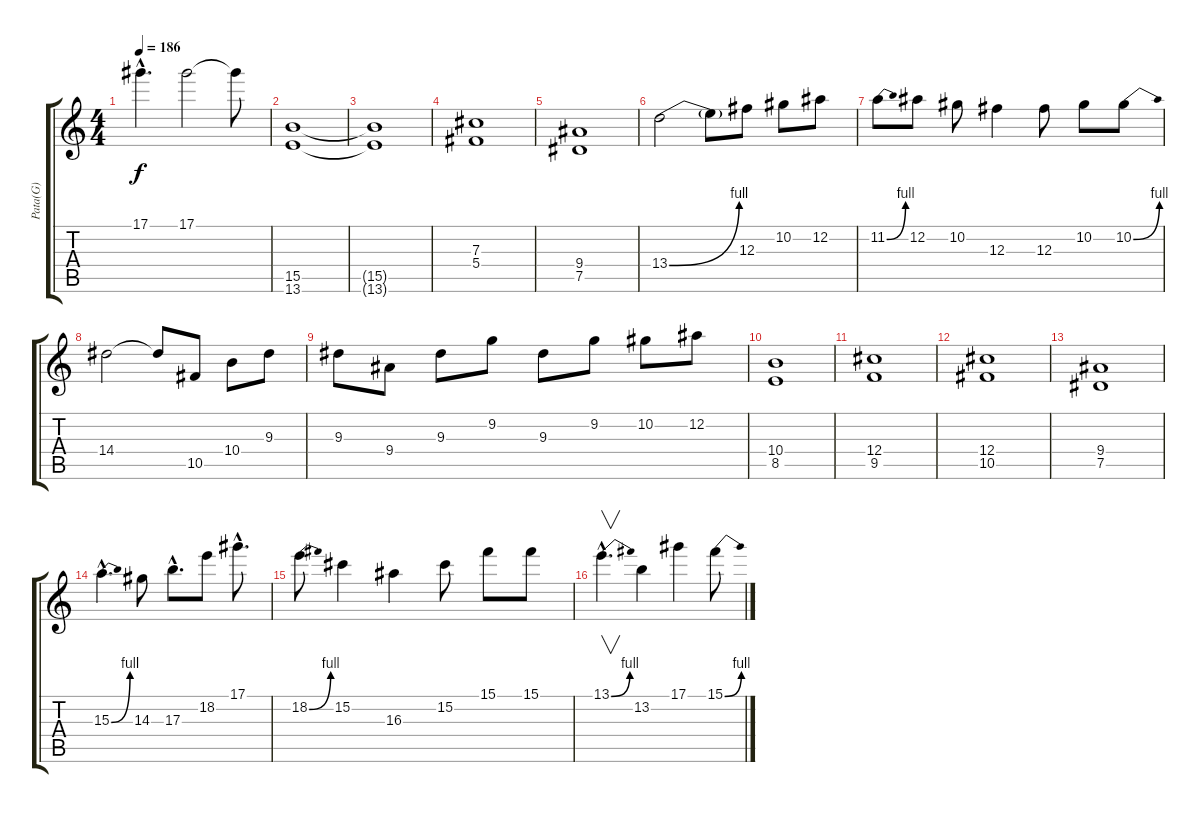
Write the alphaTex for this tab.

\track ("Pata(G)" "Pata(G)") {instrument overdrivenguitar}
\staff {score tabs}
\tuning (Eb4 Bb3 Gb3 Db3 Ab2 Eb2) {hide}
\ts (4 4)
\tempo 186
\clef g2
\ks c
17.1{hac}.4{d dy f} 17.1.2 17.1{t}.8 |
(15.5 13.6).1 |
(15.5{t} 13.6{t}).1 |
(7.3 5.4).1 |
(9.4 7.5).1 |
13.4{be (bend 0 0 60 4)}.2 13.4{t}.8 12.3.8 10.2.8 12.2.8 |
11.2{be (bend 0 0 60 4)}.8 12.2.8 10.2.8 12.3.4 12.3.8 10.2.8 10.2{be (bend 0 0 60 4)}.8 |
14.4.2 14.4{t}.8 10.5.8 10.4.8 9.3.8 |
9.3.8 9.4.8 9.3.8 9.2.8 9.3.8 9.2.8 10.2.8 12.2.8 |
(10.4 8.5).1 |
(12.4 9.5).1 |
(12.4 10.5).1 |
(9.4 7.5).1 |
15.3{be (bend 0 0 60 4) hac}.4{d} 14.3.8 17.3{hac}.8{d} 18.2.8 17.1{hac}.8{d} |
18.2{be (bend 0 0 60 4)}.8 15.2.4 16.3.4 15.2.8 15.1.8 15.1.8 |
13.1{be (bend 0 0 60 4) hac}.4{v d} 13.2.4 17.1.4 15.1{be (bend 0 0 60 4)}.8
